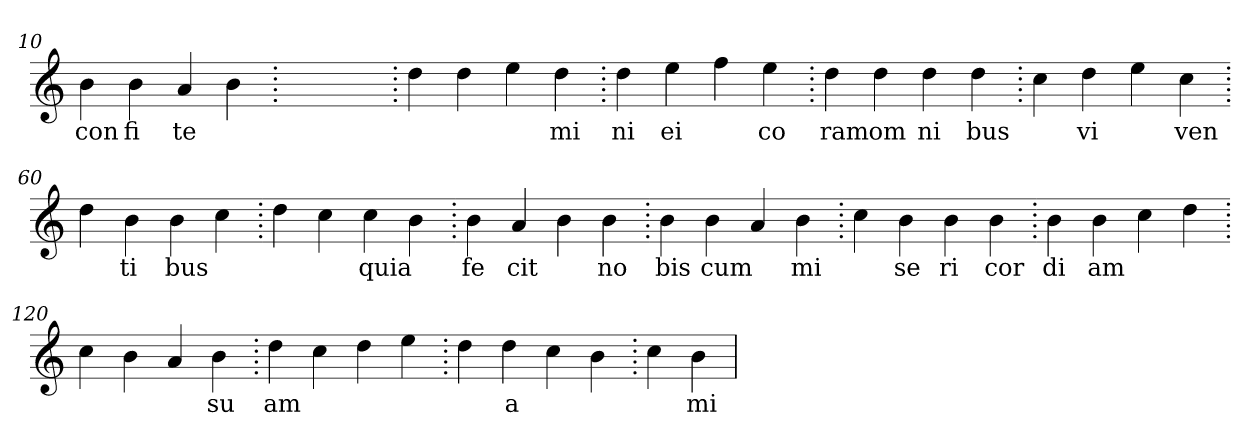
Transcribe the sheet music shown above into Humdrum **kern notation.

**kern	**text
*part1	*part1
*staff1	*staff1
*clefG2	*
=10.	=10.
4b	con
4b	fi
4a	te
4b	.
=20.	=20.
1ryy	.
=20.	=20.
4dd	.
4dd	.
4ee	.
4dd	mi
=30.	=30.
4dd	ni
4ee	ei
4ff	.
4ee	co
=40.	=40.
4dd	ram
4dd	om
4dd	ni
4dd	bus
=50.	=50.
4cc	.
4dd	vi
4ee	.
4cc	ven
=60.	=60.
4dd	.
4b	ti
4b	bus
4cc	.
=70.	=70.
4dd	.
4cc	.
4cc	quia
4b	.
=80.	=80.
4b	fe
4a	cit
4b	.
4b	no
=90.	=90.
4b	bis
4b	cum
4a	.
4b	mi
=100.	=100.
4cc	.
4b	se
4b	ri
4b	cor
=110.	=110.
4b	di
4b	am
4cc	.
4dd	.
=120.	=120.
4cc	.
4b	.
4a	.
4b	su
=130.	=130.
4dd	am
4cc	.
4dd	.
4ee	.
=140.	=140.
4dd	.
4dd	a
4cc	.
4b	.
=150.	=150.
4cc	.
4b	mi
=	=
*-	*-
